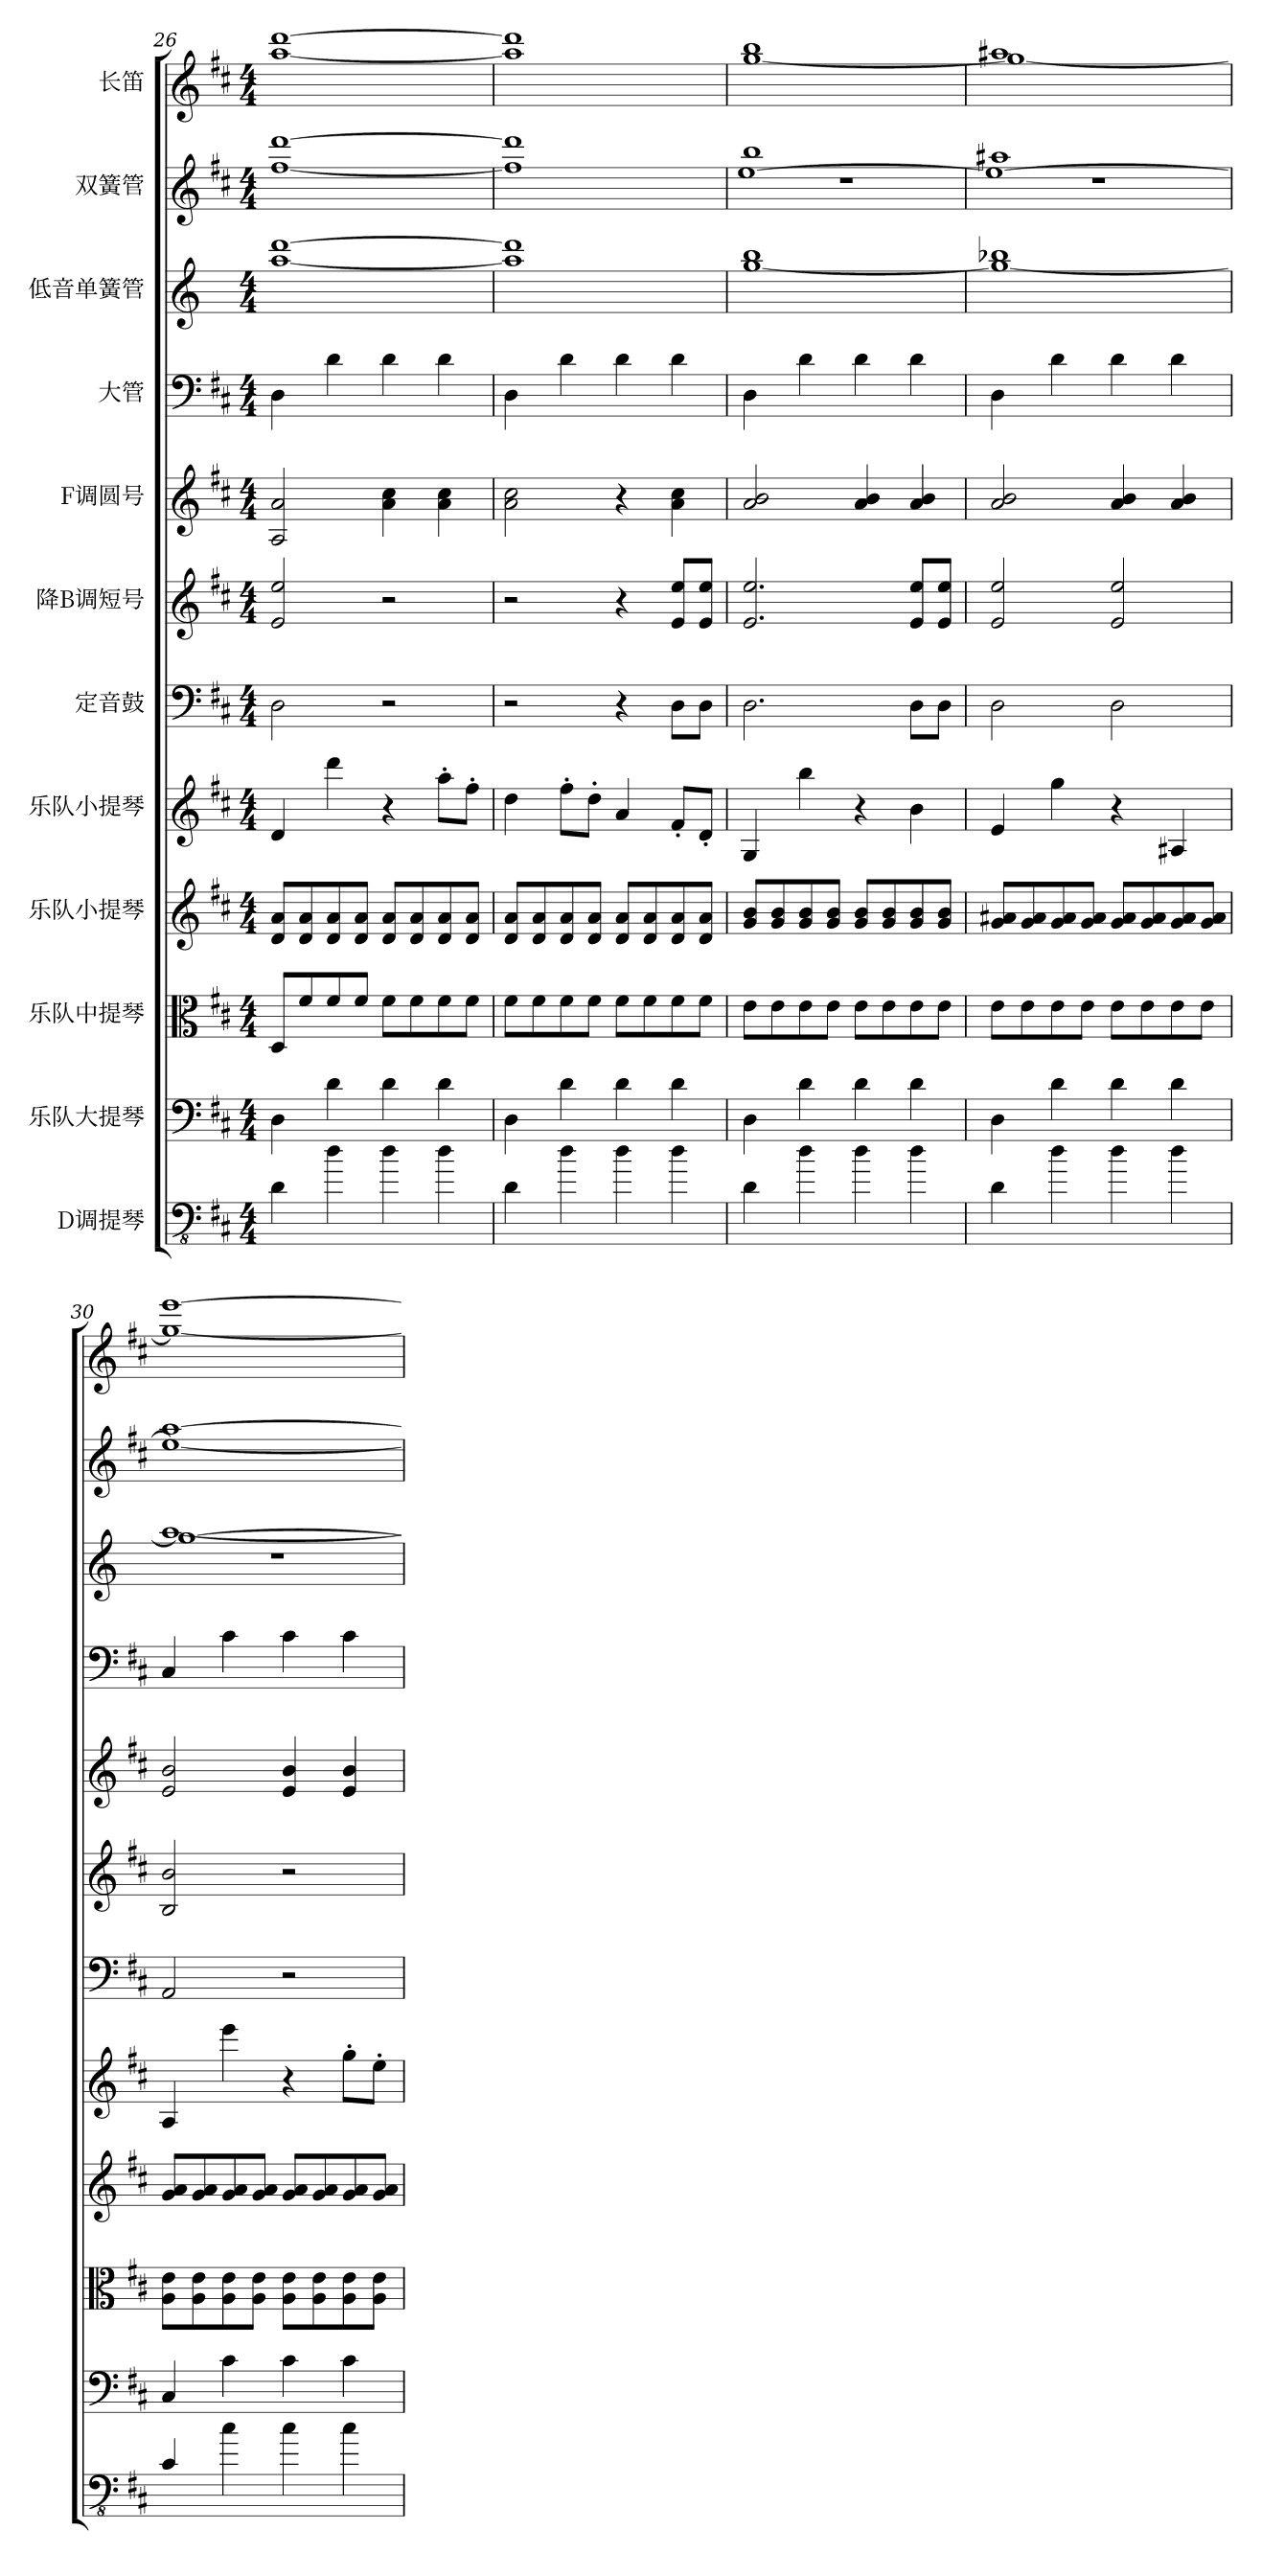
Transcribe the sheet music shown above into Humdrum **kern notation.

**kern	**kern	**kern	**kern	**kern	**kern	**kern	**kern	**kern	**kern	**kern	**kern
*part12	*part11	*part10	*part9	*part8	*part7	*part6	*part5	*part4	*part3	*part2	*part1
*staff12	*staff11	*staff10	*staff9	*staff8	*staff7	*staff6	*staff5	*staff4	*staff3	*staff2	*staff1
*I"D调提琴	*I"乐队大提琴	*I"乐队中提琴	*I"乐队小提琴	*I"乐队小提琴	*I"定音鼓	*I"降B调短号	*I"F调圆号	*I"大管	*I"低音单簧管	*I"双簧管	*I"长笛
!!LO:PB:g=z
*clefFv4	*clefF4	*clefC3	*clefG2	*clefG2	*clefF4	*clefG2	*clefG2	*clefF4	*clefG2	*clefG2	*clefG2
*ITrd7c12	*	*	*	*	*	*ITrd1c2	*ITrd4c7	*	*ITrd8c14	*	*
*k[f#c#]	*k[f#c#]	*k[f#c#]	*k[f#c#]	*k[f#c#]	*k[f#c#]	*k[]	*k[f#]	*k[f#c#]	*k[]	*k[f#c#]	*k[f#c#]
*M4/4	*M4/4	*M4/4	*M4/4	*M4/4	*M4/4	*M4/4	*M4/4	*M4/4	*M4/4	*M4/4	*M4/4
=26	=26	=26	=26	=26	=26	=26	=26	=26	=26	=26	=26
4DD\	4D\	8D/L	8d/ 8a/L	4d/	2D\	2d/ 2dd/	2D/ 2d/	4D\	[1a [1dd	[1ff# [1ddd	[1aa [1ddd
.	.	8f#/	8d/ 8a/	.	.	.	.	.	.	.	.
4D\	4d\	8f#/	8d/ 8a/	4ddd\	.	.	.	4d\	.	.	.
.	.	8f#/J	8d/ 8a/J	.	.	.	.	.	.	.	.
4D\	4d\	8f#\L	8d/ 8a/L	4r	2r	2r	4d\ 4f#\	4d\	.	.	.
.	.	8f#\	8d/ 8a/	.	.	.	.	.	.	.	.
4D\	4d\	8f#\	8d/ 8a/	8aa'\L	.	.	4d\ 4f#\	4d\	.	.	.
.	.	8f#\J	8d/ 8a/J	8ff#'\J	.	.	.	.	.	.	.
=27	=27	=27	=27	=27	=27	=27	=27	=27	=27	=27	=27
4DD\	4D\	8f#\L	8d/ 8a/L	4dd\	2r	2r	2d\ 2f#\	4D\	1a] 1dd]	1ff#] 1ddd]	1aa] 1ddd]
.	.	8f#\	8d/ 8a/	.	.	.	.	.	.	.	.
4D\	4d\	8f#\	8d/ 8a/	8ff#'\L	.	.	.	4d\	.	.	.
.	.	8f#\J	8d/ 8a/J	8dd'\J	.	.	.	.	.	.	.
4D\	4d\	8f#\L	8d/ 8a/L	4a/	4r	4r	4r	4d\	.	.	.
.	.	8f#\	8d/ 8a/	.	.	.	.	.	.	.	.
4D\	4d\	8f#\	8d/ 8a/	8f#'/L	8D\L	8d/ 8dd/L	4d\ 4f#\	4d\	.	.	.
.	.	8f#\J	8d/ 8a/J	8d'/J	8D\J	8d/ 8dd/J	.	.	.	.	.
=28	=28	=28	=28	=28	=28	=28	=28	=28	=28	=28	=28
*	*	*	*	*	*	*	*	*	*^	*^	*^
*	*	*	*	*	*	*	*	*	*	*	*	*^	*	*
4DD\	4D\	8e\L	8g/ 8b/L	4G/	2.D\	2.d/ 2.dd/	2d/ 2e/	4D\	1b	[1g	1r	1bb	[1ee	1bb	[1gg
.	.	8e\	8g/ 8b/	.	.	.	.	.	.	.	.	.	.	.	.
4D\	4d\	8e\	8g/ 8b/	4bb\	.	.	.	4d\	.	.	.	.	.	.	.
.	.	8e\J	8g/ 8b/J	.	.	.	.	.	.	.	.	.	.	.	.
4D\	4d\	8e\L	8g/ 8b/L	4r	.	.	4d/ 4e/	4d\	.	.	.	.	.	.	.
.	.	8e\	8g/ 8b/	.	.	.	.	.	.	.	.	.	.	.	.
4D\	4d\	8e\	8g/ 8b/	4b\	8D\L	8d/ 8dd/L	4d/ 4e/	4d\	.	.	.	.	.	.	.
.	.	8e\J	8g/ 8b/J	.	8D\J	8d/ 8dd/J	.	.	.	.	.	.	.	.	.
=29	=29	=29	=29	=29	=29	=29	=29	=29	=29	=29	=29	=29	=29	=29	=29
4DD\	4D\	8e\L	8g/ 8a#X/L	4e/	2D\	2d/ 2dd/	2d/ 2e/	4D\	1b-X	1g_	1r	1aa#X	1ee_	1aa#X	1gg_
.	.	8e\	8g/ 8a#/	.	.	.	.	.	.	.	.	.	.	.	.
4D\	4d\	8e\	8g/ 8a#/	4gg\	.	.	.	4d\	.	.	.	.	.	.	.
.	.	8e\J	8g/ 8a#/J	.	.	.	.	.	.	.	.	.	.	.	.
4D\	4d\	8e\L	8g/ 8a#/L	4r	2D\	2d/ 2dd/	4d/ 4e/	4d\	.	.	.	.	.	.	.
.	.	8e\	8g/ 8a#/	.	.	.	.	.	.	.	.	.	.	.	.
4D\	4d\	8e\	8g/ 8a#/	4A#X/	.	.	4d/ 4e/	4d\	.	.	.	.	.	.	.
.	.	8e\J	8g/ 8a#/J	.	.	.	.	.	.	.	.	.	.	.	.
*	*	*	*	*	*	*	*	*	*	*	*	*v	*v	*	*
!!LO:PB:g=z	!!
=30	=30	=30	=30	=30	=30	=30	=30	=30	=30	=30	=30	=30	=30	=30
*	*	*	*	*	*	*	*	*	*	*^	*	*	*	*
4CC#/	4C#/	8A\ 8e\L	8g/ 8a/L	4A/	2AA/	2A/ 2a/	2A/ 2e/	4C#/	1r	[1a	1g_	[1aa	1ee_	[1eee	1gg_
.	.	8A\ 8e\	8g/ 8a/	.	.	.	.	.	.	.	.	.	.	.	.
4C#\	4c#\	8A\ 8e\	8g/ 8a/	4eee\	.	.	.	4c#\	.	.	.	.	.	.	.
.	.	8A\ 8e\J	8g/ 8a/J	.	.	.	.	.	.	.	.	.	.	.	.
4C#\	4c#\	8A\ 8e\L	8g/ 8a/L	4r	2r	2r	4A/ 4e/	4c#\	.	.	.	.	.	.	.
.	.	8A\ 8e\	8g/ 8a/	.	.	.	.	.	.	.	.	.	.	.	.
4C#\	4c#\	8A\ 8e\	8g/ 8a/	8gg'\L	.	.	4A/ 4e/	4c#\	.	.	.	.	.	.	.
.	.	8A\ 8e\J	8g/ 8a/J	8ee'\J	.	.	.	.	.	.	.	.	.	.	.
*	*	*	*	*	*	*	*	*	*v	*v	*v	*	*	*v	*v
*	*	*	*	*	*	*	*	*	*	*v	*v	*
=	=	=	=	=	=	=	=	=	=	=	=
*-	*-	*-	*-	*-	*-	*-	*-	*-	*-	*-	*-
